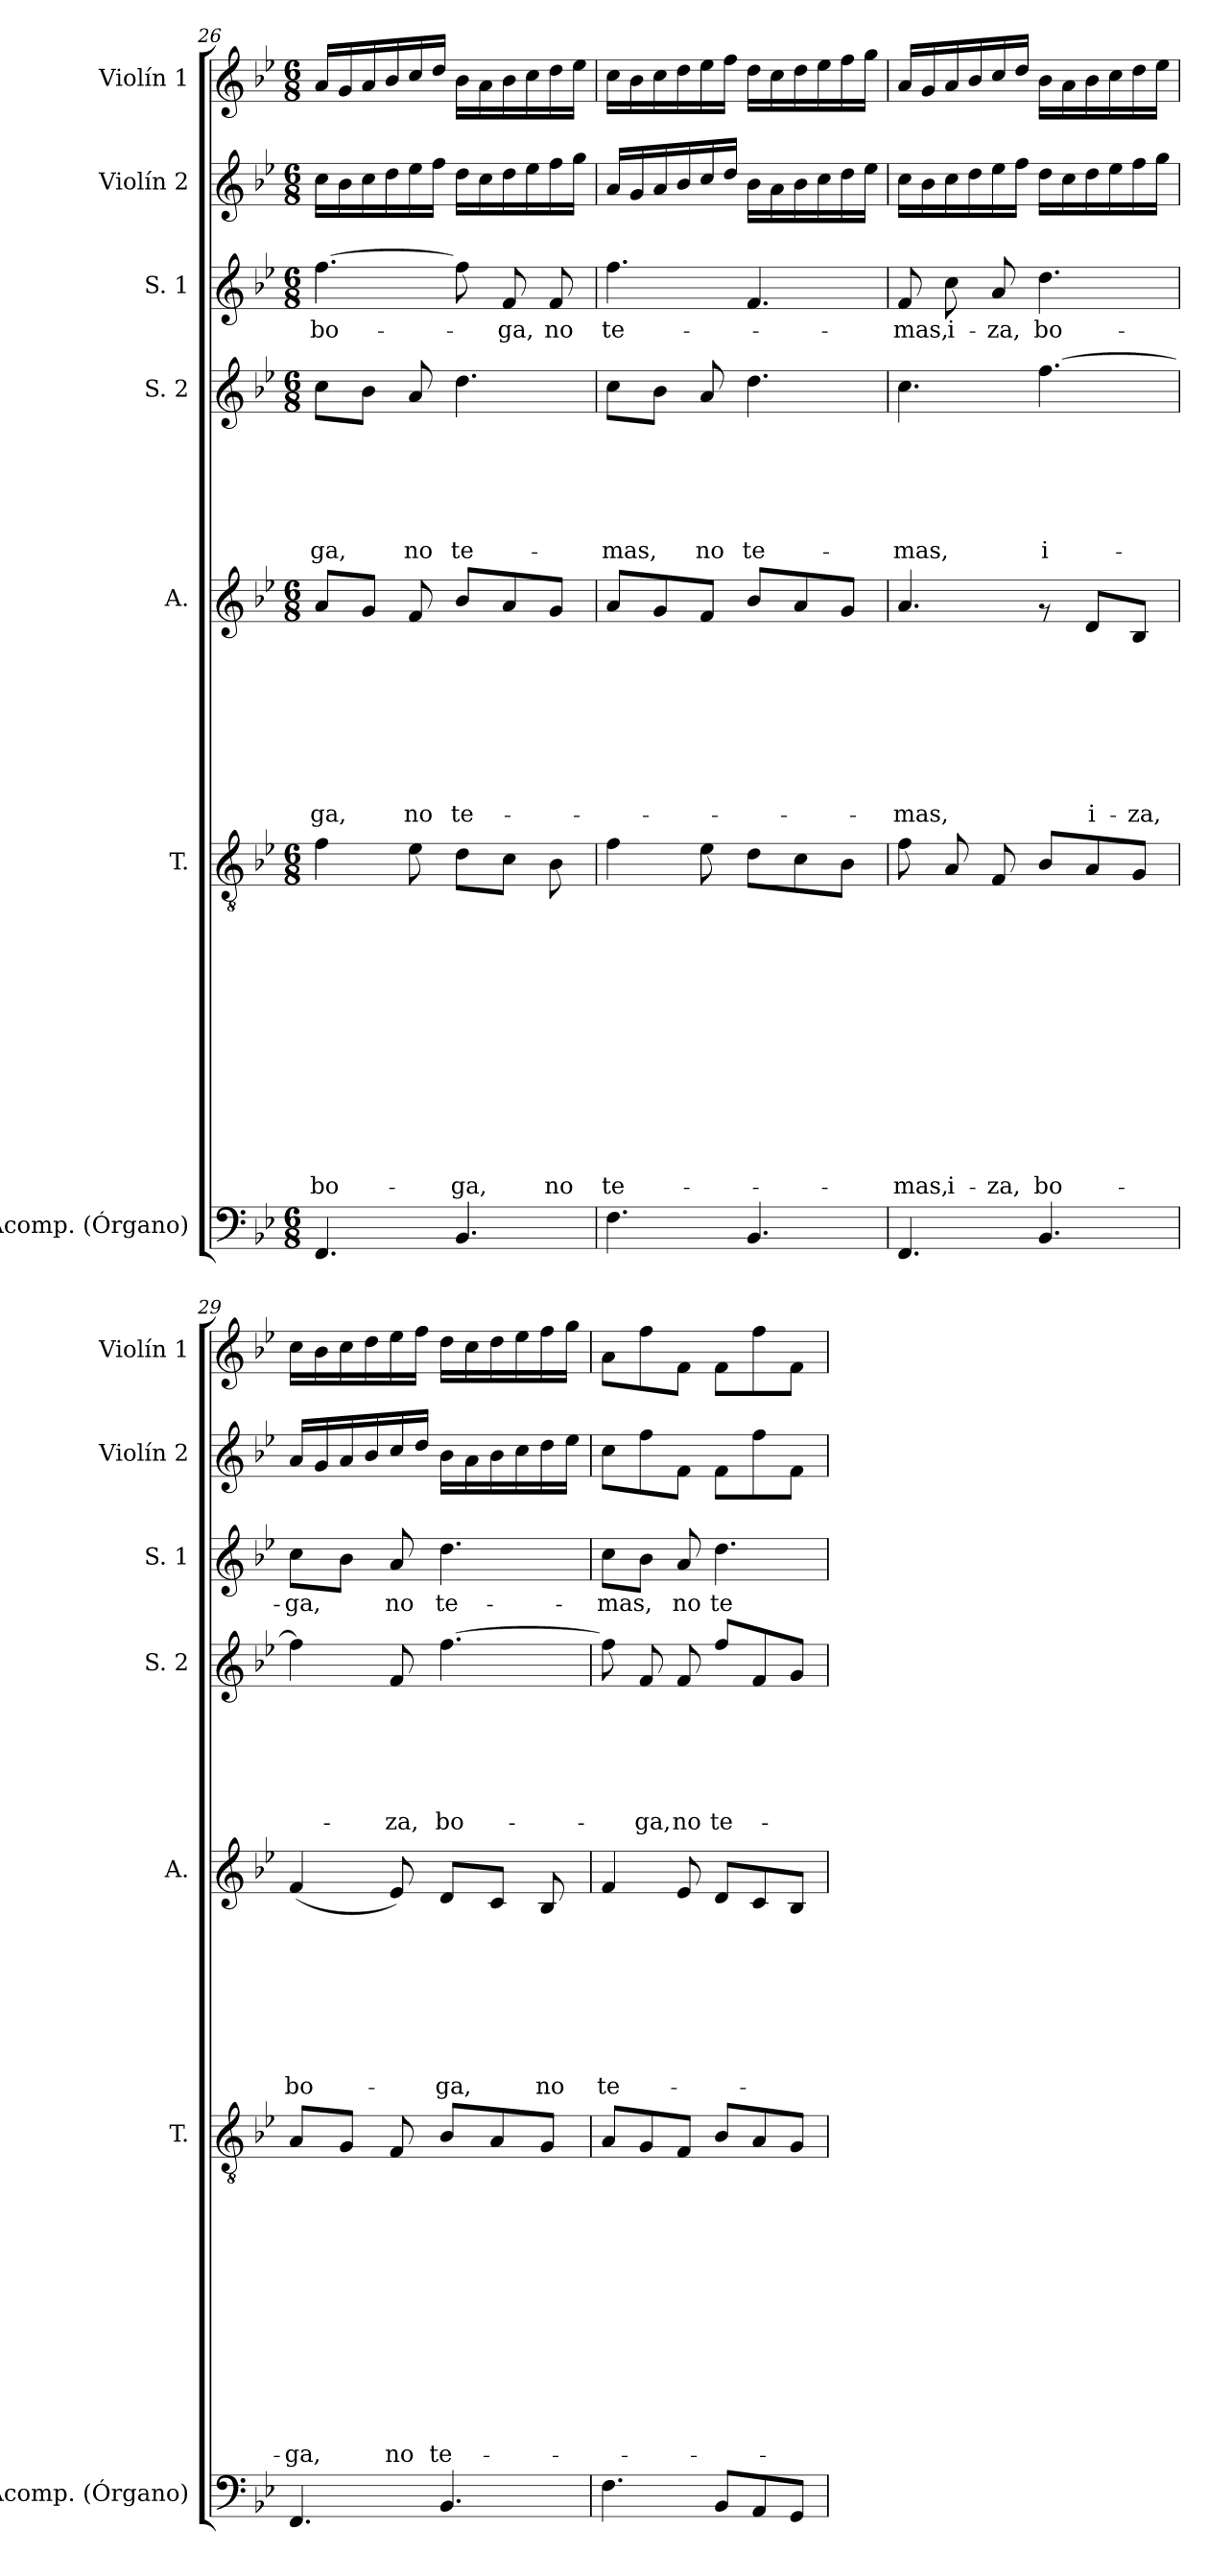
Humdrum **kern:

**kern	**kern	**text	**text	**text	**text	**text	**text	**text	**text	**text	**text	**text	**text	**text	**kern	**text	**text	**text	**text	**text	**text	**text	**text	**kern	**text	**text	**text	**text	**text	**text	**kern	**text	**kern	**kern
*part7	*part6	*part6	*part6	*part6	*part6	*part6	*part6	*part6	*part6	*part6	*part6	*part6	*part6	*part6	*part5	*part5	*part5	*part5	*part5	*part5	*part5	*part5	*part5	*part4	*part4	*part4	*part4	*part4	*part4	*part4	*part3	*part3	*part2	*part1
*staff7	*staff6	*staff6	*staff6	*staff6	*staff6	*staff6	*staff6	*staff6	*staff6	*staff6	*staff6	*staff6	*staff6	*staff6	*staff5	*staff5	*staff5	*staff5	*staff5	*staff5	*staff5	*staff5	*staff5	*staff4	*staff4	*staff4	*staff4	*staff4	*staff4	*staff4	*staff3	*staff3	*staff2	*staff1
*I"Acomp. (Órgano)	*I"T.	*	*	*	*	*	*	*	*	*	*	*	*	*	*I"A.	*	*	*	*	*	*	*	*	*I"S. 2	*	*	*	*	*	*	*I"S. 1	*	*I"Violín 2	*I"Violín 1
*I'Acomp. (Órgano)	*I'T.	*	*	*	*	*	*	*	*	*	*	*	*	*	*I'A.	*	*	*	*	*	*	*	*	*I'S. 2	*	*	*	*	*	*	*I'S. 1	*	*I'Violín 2	*I'Violín 1
*clefF4	*clefGv2	*	*	*	*	*	*	*	*	*	*	*	*	*	*clefG2	*	*	*	*	*	*	*	*	*clefG2	*	*	*	*	*	*	*clefG2	*	*clefG2	*clefG2
*k[b-e-]	*k[b-e-]	*	*	*	*	*	*	*	*	*	*	*	*	*	*k[b-e-]	*	*	*	*	*	*	*	*	*k[b-e-]	*	*	*	*	*	*	*k[b-e-]	*	*k[b-e-]	*k[b-e-]
*B-:	*B-:	*	*	*	*	*	*	*	*	*	*	*	*	*	*B-:	*	*	*	*	*	*	*	*	*B-:	*	*	*	*	*	*	*B-:	*	*B-:	*B-:
*M6/8	*M6/8	*	*	*	*	*	*	*	*	*	*	*	*	*	*M6/8	*	*	*	*	*	*	*	*	*M6/8	*	*	*	*	*	*	*M6/8	*	*M6/8	*M6/8
=26	=26	=26	=26	=26	=26	=26	=26	=26	=26	=26	=26	=26	=26	=26	=26	=26	=26	=26	=26	=26	=26	=26	=26	=26	=26	=26	=26	=26	=26	=26	=26	=26	=26	=26
!	!	!	!	!	!	!	!	!	!	!	!	!	!	!LO:LY:b	!	!	!	!	!	!	!	!	!LO:LY:b	!	!	!	!	!	!	!LO:LY:b	!	!LO:LY:b	!	!
4.FF/	4f\	.	.	.	.	.	.	.	.	.	.	.	.	bo-	8a/L	.	.	.	.	.	.	.	-ga,	8cc\L	.	.	.	.	.	-ga,	[>4.ff\	bo-	16cc\LL	16a/LL
.	.	.	.	.	.	.	.	.	.	.	.	.	.	.	.	.	.	.	.	.	.	.	.	.	.	.	.	.	.	.	.	.	16b-\	16g/
.	.	.	.	.	.	.	.	.	.	.	.	.	.	.	8g/J	.	.	.	.	.	.	.	.	8b-\J	.	.	.	.	.	.	.	.	16cc\	16a/
.	.	.	.	.	.	.	.	.	.	.	.	.	.	.	.	.	.	.	.	.	.	.	.	.	.	.	.	.	.	.	.	.	16dd\	16b-/
!	!	!	!	!	!	!	!	!	!	!	!	!	!	!	!	!	!	!	!	!	!	!	!LO:LY:b	!	!	!	!	!	!	!LO:LY:b	!	!	!	!
.	8e-\	.	.	.	.	.	.	.	.	.	.	.	.	.	8f/	.	.	.	.	.	.	.	no	8a/	.	.	.	.	.	no	.	.	16ee-\	16cc/
.	.	.	.	.	.	.	.	.	.	.	.	.	.	.	.	.	.	.	.	.	.	.	.	.	.	.	.	.	.	.	.	.	16ff\JJ	16dd/JJ
!	!	!	!	!	!	!	!	!	!	!	!	!	!	!LO:LY:b	!	!	!	!	!	!	!	!	!LO:LY:b	!	!	!	!	!	!	!LO:LY:b	!	!	!	!
4.BB-/	8d\L	.	.	.	.	.	.	.	.	.	.	.	.	-ga,	8b-/L	.	.	.	.	.	.	.	te-	4.dd\	.	.	.	.	.	te-	8ff\]	.	16dd\LL	16b-\LL
.	.	.	.	.	.	.	.	.	.	.	.	.	.	.	.	.	.	.	.	.	.	.	.	.	.	.	.	.	.	.	.	.	16cc\	16a\
!	!	!	!	!	!	!	!	!	!	!	!	!	!	!	!	!	!	!	!	!	!	!	!	!	!	!	!	!	!	!	!	!LO:LY:b	!	!
.	8c\J	.	.	.	.	.	.	.	.	.	.	.	.	.	8a/	.	.	.	.	.	.	.	.	.	.	.	.	.	.	.	8f/	-ga,	16dd\	16b-\
.	.	.	.	.	.	.	.	.	.	.	.	.	.	.	.	.	.	.	.	.	.	.	.	.	.	.	.	.	.	.	.	.	16ee-\	16cc\
!	!	!	!	!	!	!	!	!	!	!	!	!	!	!LO:LY:b	!	!	!	!	!	!	!	!	!	!	!	!	!	!	!	!	!	!LO:LY:b	!	!
.	8B-\	.	.	.	.	.	.	.	.	.	.	.	.	no	8g/J	.	.	.	.	.	.	.	.	.	.	.	.	.	.	.	8f/	no	16ff\	16dd\
.	.	.	.	.	.	.	.	.	.	.	.	.	.	.	.	.	.	.	.	.	.	.	.	.	.	.	.	.	.	.	.	.	16gg\JJ	16ee-\JJ
=27	=27	=27	=27	=27	=27	=27	=27	=27	=27	=27	=27	=27	=27	=27	=27	=27	=27	=27	=27	=27	=27	=27	=27	=27	=27	=27	=27	=27	=27	=27	=27	=27	=27	=27
!	!	!	!	!	!	!	!	!	!	!	!	!	!	!LO:LY:b	!	!	!	!	!	!	!	!	!	!	!	!	!	!	!	!LO:LY:b	!	!LO:LY:b	!	!
4.F\	4f\	.	.	.	.	.	.	.	.	.	.	.	.	te-	8a/L	.	.	.	.	.	.	.	.	8cc\L	.	.	.	.	.	-mas,	4.ff\	te-	16a/LL	16cc\LL
.	.	.	.	.	.	.	.	.	.	.	.	.	.	.	.	.	.	.	.	.	.	.	.	.	.	.	.	.	.	.	.	.	16g/	16b-\
.	.	.	.	.	.	.	.	.	.	.	.	.	.	.	8g/	.	.	.	.	.	.	.	.	8b-\J	.	.	.	.	.	.	.	.	16a/	16cc\
.	.	.	.	.	.	.	.	.	.	.	.	.	.	.	.	.	.	.	.	.	.	.	.	.	.	.	.	.	.	.	.	.	16b-/	16dd\
!	!	!	!	!	!	!	!	!	!	!	!	!	!	!	!	!	!	!	!	!	!	!	!	!	!	!	!	!	!	!LO:LY:b	!	!	!	!
.	8e-\	.	.	.	.	.	.	.	.	.	.	.	.	.	8f/J	.	.	.	.	.	.	.	.	8a/	.	.	.	.	.	no	.	.	16cc/	16ee-\
.	.	.	.	.	.	.	.	.	.	.	.	.	.	.	.	.	.	.	.	.	.	.	.	.	.	.	.	.	.	.	.	.	16dd/JJ	16ff\JJ
!	!	!	!	!	!	!	!	!	!	!	!	!	!	!	!	!	!	!	!	!	!	!	!	!	!	!	!	!	!	!LO:LY:b	!	!	!	!
4.BB-/	8d\L	.	.	.	.	.	.	.	.	.	.	.	.	.	8b-/L	.	.	.	.	.	.	.	.	4.dd\	.	.	.	.	.	te-	4.f/	.	16b-\LL	16dd\LL
.	.	.	.	.	.	.	.	.	.	.	.	.	.	.	.	.	.	.	.	.	.	.	.	.	.	.	.	.	.	.	.	.	16a\	16cc\
.	8c\	.	.	.	.	.	.	.	.	.	.	.	.	.	8a/	.	.	.	.	.	.	.	.	.	.	.	.	.	.	.	.	.	16b-\	16dd\
.	.	.	.	.	.	.	.	.	.	.	.	.	.	.	.	.	.	.	.	.	.	.	.	.	.	.	.	.	.	.	.	.	16cc\	16ee-\
.	8B-\J	.	.	.	.	.	.	.	.	.	.	.	.	.	8g/J	.	.	.	.	.	.	.	.	.	.	.	.	.	.	.	.	.	16dd\	16ff\
.	.	.	.	.	.	.	.	.	.	.	.	.	.	.	.	.	.	.	.	.	.	.	.	.	.	.	.	.	.	.	.	.	16ee-\JJ	16gg\JJ
!!LO:LB:g=z
=28	=28	=28	=28	=28	=28	=28	=28	=28	=28	=28	=28	=28	=28	=28	=28	=28	=28	=28	=28	=28	=28	=28	=28	=28	=28	=28	=28	=28	=28	=28	=28	=28	=28	=28
!	!	!	!	!	!	!	!	!	!	!	!	!	!	!LO:LY:b	!	!	!	!	!	!	!	!	!LO:LY:b	!	!	!	!	!	!	!LO:LY:b	!	!LO:LY:b	!	!
4.FF/	8f\	.	.	.	.	.	.	.	.	.	.	.	.	-mas,	4.a/	.	.	.	.	.	.	.	-mas,	4.cc\	.	.	.	.	.	-mas,	8f/	-mas,	16cc\LL	16a/LL
.	.	.	.	.	.	.	.	.	.	.	.	.	.	.	.	.	.	.	.	.	.	.	.	.	.	.	.	.	.	.	.	.	16b-\	16g/
!	!	!	!	!	!	!	!	!	!	!	!	!	!	!LO:LY:b	!	!	!	!	!	!	!	!	!	!	!	!	!	!	!	!	!	!LO:LY:b	!	!
.	8A/	.	.	.	.	.	.	.	.	.	.	.	.	i-	.	.	.	.	.	.	.	.	.	.	.	.	.	.	.	.	8cc\	i-	16cc\	16a/
.	.	.	.	.	.	.	.	.	.	.	.	.	.	.	.	.	.	.	.	.	.	.	.	.	.	.	.	.	.	.	.	.	16dd\	16b-/
!	!	!	!	!	!	!	!	!	!	!	!	!	!	!LO:LY:b	!	!	!	!	!	!	!	!	!	!	!	!	!	!	!	!	!	!LO:LY:b	!	!
.	8F/	.	.	.	.	.	.	.	.	.	.	.	.	-za,	.	.	.	.	.	.	.	.	.	.	.	.	.	.	.	.	8a/	-za,	16ee-\	16cc/
.	.	.	.	.	.	.	.	.	.	.	.	.	.	.	.	.	.	.	.	.	.	.	.	.	.	.	.	.	.	.	.	.	16ff\JJ	16dd/JJ
!	!	!	!	!	!	!	!	!	!	!	!	!	!	!LO:LY:b	!	!	!	!	!	!	!	!	!	!	!	!	!	!	!	!LO:LY:b	!	!LO:LY:b	!	!
4.BB-/	8B-/L	.	.	.	.	.	.	.	.	.	.	.	.	bo-	8rf	.	.	.	.	.	.	.	.	[>4.ff\	.	.	.	.	.	i-	4.dd\	bo-	16dd\LL	16b-\LL
.	.	.	.	.	.	.	.	.	.	.	.	.	.	.	.	.	.	.	.	.	.	.	.	.	.	.	.	.	.	.	.	.	16cc\	16a\
!	!	!	!	!	!	!	!	!	!	!	!	!	!	!	!	!	!	!	!	!	!	!	!LO:LY:b	!	!	!	!	!	!	!	!	!	!	!
.	8A/	.	.	.	.	.	.	.	.	.	.	.	.	.	8d/L	.	.	.	.	.	.	.	i-	.	.	.	.	.	.	.	.	.	16dd\	16b-\
.	.	.	.	.	.	.	.	.	.	.	.	.	.	.	.	.	.	.	.	.	.	.	.	.	.	.	.	.	.	.	.	.	16ee-\	16cc\
!	!	!	!	!	!	!	!	!	!	!	!	!	!	!	!	!	!	!	!	!	!	!	!LO:LY:b	!	!	!	!	!	!	!	!	!	!	!
.	8G/J	.	.	.	.	.	.	.	.	.	.	.	.	.	8B-/J	.	.	.	.	.	.	.	-za,	.	.	.	.	.	.	.	.	.	16ff\	16dd\
.	.	.	.	.	.	.	.	.	.	.	.	.	.	.	.	.	.	.	.	.	.	.	.	.	.	.	.	.	.	.	.	.	16gg\JJ	16ee-\JJ
=29	=29	=29	=29	=29	=29	=29	=29	=29	=29	=29	=29	=29	=29	=29	=29	=29	=29	=29	=29	=29	=29	=29	=29	=29	=29	=29	=29	=29	=29	=29	=29	=29	=29	=29
!	!	!	!	!	!	!	!	!	!	!	!	!	!	!LO:LY:b	!	!	!	!	!	!	!	!	!LO:LY:b	!	!	!	!	!	!	!	!	!LO:LY:b	!	!
4.FF/	8A/L	.	.	.	.	.	.	.	.	.	.	.	.	-ga,	(>4f/	.	.	.	.	.	.	.	bo-	4ff\]	.	.	.	.	.	.	8cc\L	-ga,	16a/LL	16cc\LL
.	.	.	.	.	.	.	.	.	.	.	.	.	.	.	.	.	.	.	.	.	.	.	.	.	.	.	.	.	.	.	.	.	16g/	16b-\
.	8G/J	.	.	.	.	.	.	.	.	.	.	.	.	.	.	.	.	.	.	.	.	.	.	.	.	.	.	.	.	.	8b-\J	.	16a/	16cc\
.	.	.	.	.	.	.	.	.	.	.	.	.	.	.	.	.	.	.	.	.	.	.	.	.	.	.	.	.	.	.	.	.	16b-/	16dd\
!	!	!	!	!	!	!	!	!	!	!	!	!	!	!LO:LY:b	!	!	!	!	!	!	!	!	!	!	!	!	!	!	!	!LO:LY:b	!	!LO:LY:b	!	!
.	8F/	.	.	.	.	.	.	.	.	.	.	.	.	no	8e-/)	.	.	.	.	.	.	.	.	8f/	.	.	.	.	.	-za,	8a/	no	16cc/	16ee-\
.	.	.	.	.	.	.	.	.	.	.	.	.	.	.	.	.	.	.	.	.	.	.	.	.	.	.	.	.	.	.	.	.	16dd/JJ	16ff\JJ
!	!	!	!	!	!	!	!	!	!	!	!	!	!	!LO:LY:b	!	!	!	!	!	!	!	!	!LO:LY:b	!	!	!	!	!	!	!LO:LY:b	!	!LO:LY:b	!	!
4.BB-/	8B-/L	.	.	.	.	.	.	.	.	.	.	.	.	te-	8d/L	.	.	.	.	.	.	.	-ga,	[>4.ff\	.	.	.	.	.	bo-	4.dd\	te-	16b-\LL	16dd\LL
.	.	.	.	.	.	.	.	.	.	.	.	.	.	.	.	.	.	.	.	.	.	.	.	.	.	.	.	.	.	.	.	.	16a\	16cc\
.	8A/	.	.	.	.	.	.	.	.	.	.	.	.	.	8c/J	.	.	.	.	.	.	.	.	.	.	.	.	.	.	.	.	.	16b-\	16dd\
.	.	.	.	.	.	.	.	.	.	.	.	.	.	.	.	.	.	.	.	.	.	.	.	.	.	.	.	.	.	.	.	.	16cc\	16ee-\
!	!	!	!	!	!	!	!	!	!	!	!	!	!	!	!	!	!	!	!	!	!	!	!LO:LY:b	!	!	!	!	!	!	!	!	!	!	!
.	8G/J	.	.	.	.	.	.	.	.	.	.	.	.	.	8B-/	.	.	.	.	.	.	.	no	.	.	.	.	.	.	.	.	.	16dd\	16ff\
.	.	.	.	.	.	.	.	.	.	.	.	.	.	.	.	.	.	.	.	.	.	.	.	.	.	.	.	.	.	.	.	.	16ee-\JJ	16gg\JJ
=30	=30	=30	=30	=30	=30	=30	=30	=30	=30	=30	=30	=30	=30	=30	=30	=30	=30	=30	=30	=30	=30	=30	=30	=30	=30	=30	=30	=30	=30	=30	=30	=30	=30	=30
!	!	!	!	!	!	!	!	!	!	!	!	!	!	!	!	!	!	!	!	!	!	!	!LO:LY:b	!	!	!	!	!	!	!	!	!LO:LY:b	!	!
4.F\	8A/L	.	.	.	.	.	.	.	.	.	.	.	.	.	4f/	.	.	.	.	.	.	.	te-	8ff\]	.	.	.	.	.	.	8cc\L	-mas,	8cc\L	8a\L
!	!	!	!	!	!	!	!	!	!	!	!	!	!	!	!	!	!	!	!	!	!	!	!	!	!	!	!	!	!	!LO:LY:b	!	!	!	!
.	8G/	.	.	.	.	.	.	.	.	.	.	.	.	.	.	.	.	.	.	.	.	.	.	8f/	.	.	.	.	.	-ga,	8b-\J	.	8ff\	8ff\
!	!	!	!	!	!	!	!	!	!	!	!	!	!	!	!	!	!	!	!	!	!	!	!	!	!	!	!	!	!	!LO:LY:b	!	!LO:LY:b	!	!
.	8F/J	.	.	.	.	.	.	.	.	.	.	.	.	.	8e-/	.	.	.	.	.	.	.	.	8f/	.	.	.	.	.	no	8a/	no	8f\J	8f\J
!	!	!	!	!	!	!	!	!	!	!	!	!	!	!	!	!	!	!	!	!	!	!	!	!	!	!	!	!	!	!LO:LY:b	!	!LO:LY:b	!	!
8BB-/L	8B-/L	.	.	.	.	.	.	.	.	.	.	.	.	.	8d/L	.	.	.	.	.	.	.	.	8ff/L	.	.	.	.	.	te-	4.dd\	te-	8f\L	8f\L
8AA/	8A/	.	.	.	.	.	.	.	.	.	.	.	.	.	8c/	.	.	.	.	.	.	.	.	8f/	.	.	.	.	.	.	.	.	8ff\	8ff\
8GG/J	8G/J	.	.	.	.	.	.	.	.	.	.	.	.	.	8B-/J	.	.	.	.	.	.	.	.	8g/J	.	.	.	.	.	.	.	.	8f\J	8f\J
=	=	=	=	=	=	=	=	=	=	=	=	=	=	=	=	=	=	=	=	=	=	=	=	=	=	=	=	=	=	=	=	=	=	=
*-	*-	*-	*-	*-	*-	*-	*-	*-	*-	*-	*-	*-	*-	*-	*-	*-	*-	*-	*-	*-	*-	*-	*-	*-	*-	*-	*-	*-	*-	*-	*-	*-	*-	*-
